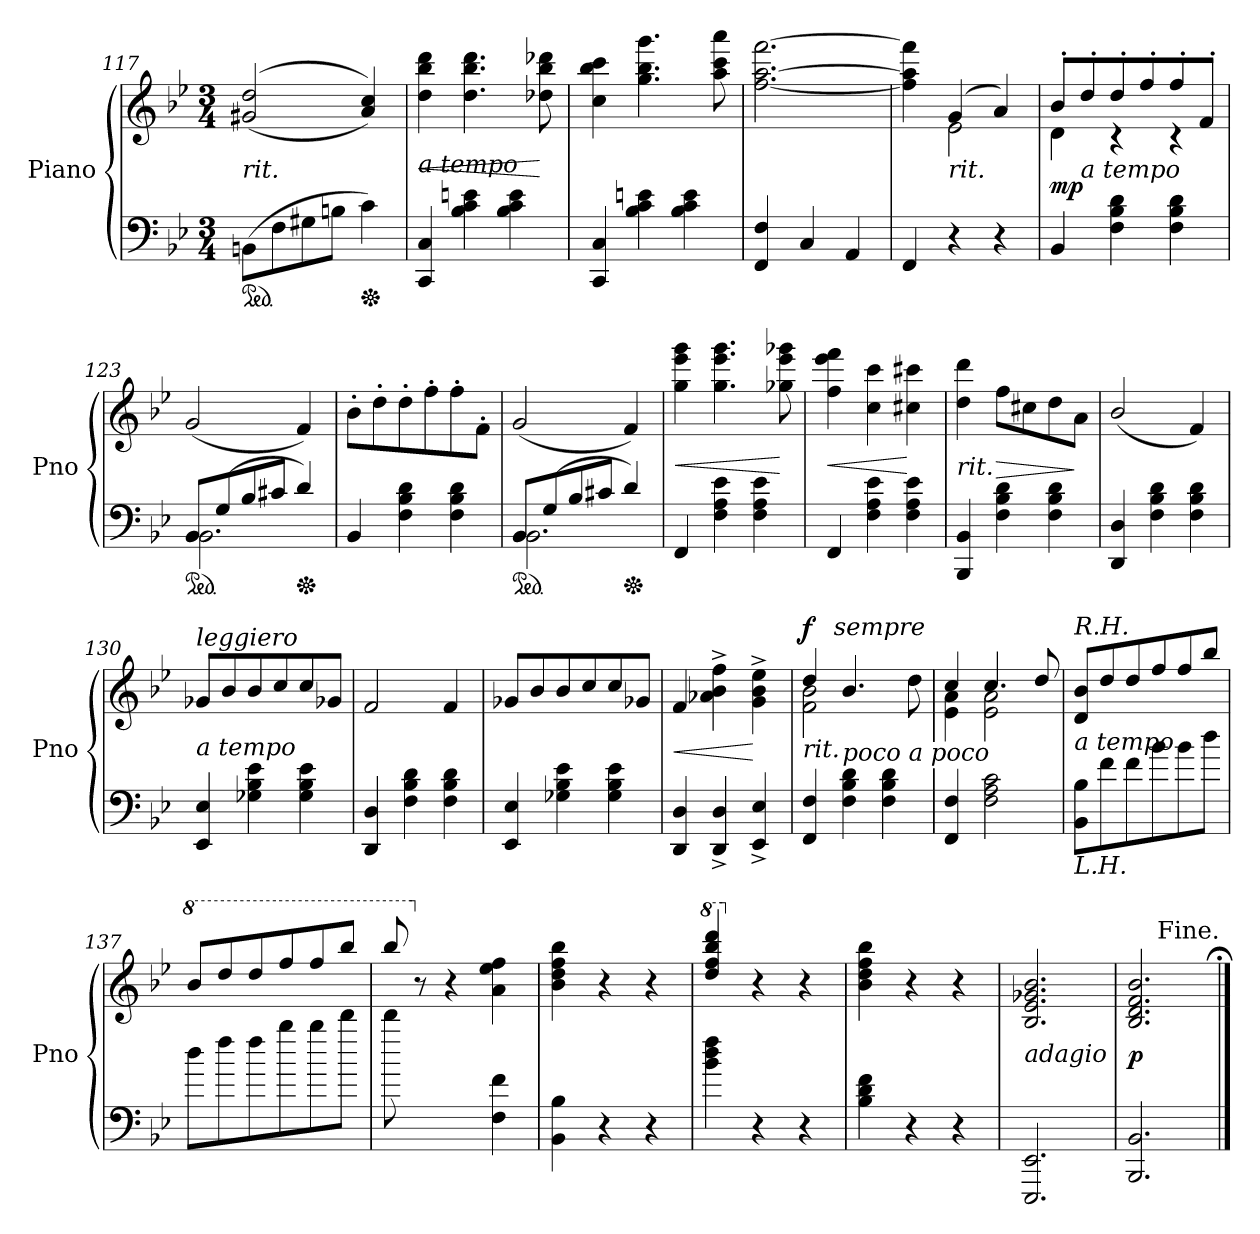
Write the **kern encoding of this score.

**kern	**kern	**dynam
*part1	*part1	*part1
*staff2	*staff1	*staff1/2
*I"Piano	*	*
*I'Pno	*	*
*clefF4	*clefG2	*
*k[b-e-]	*k[b-e-]	*
*M3/4	*M3/4	*
=117	=117	=117
!	!LO:TX:c:i:t=rit.	!
*ped	*	*
(8BBnL	(<(>2g#X/ 2dd/	.
8F	.	.
8G#X	.	.
8BnJ	.	.
*Xped	*	*
4c)	4a/ 4cc/))	.
=118	=118	=118
!	!LO:TX:c:i:t=a tempo	!
4CC 4C	4dd 4bb- 4ddd	<
4B- 4c 4en	4.dd 4.bb- 4.ddd	.
4B- 4c 4e	.	.
.	8dd-X 8bb- 8ddd-X	[
=119	=119	=119
4CC 4C	4cc 4bb- 4ccc	.
4B- 4c 4en	4.gg 4.bb- 4.ggg	.
4B- 4c 4e	.	.
.	8aa 8ccc 8aaa	.
=120	=120	=120
4FF 4F	[2.ff [2.aa [2.fff	.
4C	.	.
4AA	.	.
=121	=121	=121
*	*^	*
4FF	4ryy	4ff] 4aa] 4fff]	.
!	!LO:TX:c:i:t=rit.	!	!
4r	(4g	2e-	.
4r	4a)	.	.
=122	=122	=122	=122
4BB-	8b-'<L	4d	mp
!	!LO:TX:c:i:t=a tempo	!	!
.	8dd'<	.	.
4F 4B- 4d	8dd'<	4rc	.
.	8ff'<	.	.
4F 4B- 4d	8ff'<	4rc	.
.	8f'<J	.	.
*	*v	*v	*
=123	=123	=123
*^	*	*
*ped	*	*	*
8BB-L	2.BB-	(2g	.
(<8G	.	.	.
8B-	.	.	.
8c#XJ	.	.	.
*Xped	*	*	*
4d)	.	4f)	.
*v	*v	*	*
=124	=124	=124
4BB-	8b-'L	.
.	8dd'	.
4F 4B- 4d	8dd'	.
.	8ff'	.
4F 4B- 4d	8ff'	.
.	8f'J	.
=125	=125	=125
*^	*	*
*ped	*	*	*
8BB-L	2.BB-	(2g	.
(<8G	.	.	.
8B-	.	.	.
8c#XJ	.	.	.
*Xped	*	*	*
4d)	.	4f)	.
*v	*v	*	*
=126	=126	=126
4FF	4gg 4eee- 4ggg	<
4F 4A 4e-	4.gg 4.eee- 4.ggg	.
4F 4A 4e-	.	.
.	8gg-X 8eee- 8ggg-X	[
=127	=127	=127
4FF	4ff 4eee- 4fff	<
4F 4A 4e-	4cc 4ccc	.
4F 4A 4e-	4cc#X 4ccc#X	[
=128	=128	=128
!	!LO:TX:c:i:t=rit.	!
4BBB- 4BB-	4dd 4ddd	.
4F 4B- 4d	8ffL	>
.	8cc#X	.
4F 4B- 4d	8dd	.
.	8aJ	]
=129	=129	=129
4DD 4D	(2b-/	.
4F 4B- 4d	.	.
4F 4B- 4d	4f)	.
=130	=130	=130
!	!LO:TX:c:i:t=a tempo	!
!	!LO:TX:a:i:t=leggiero	!
4EE- 4E-	8g-XL	.
.	8b-	.
4G-X 4B- 4e-	8b-	.
.	8cc	.
4G- 4B- 4e-	8cc	.
.	8g-XJ	.
=131	=131	=131
4DD 4D	2f	.
4F 4B- 4d	.	.
4F 4B- 4d	4f	.
=132	=132	=132
4EE- 4E-	8g-XL	.
.	8b-	.
4G-X 4B- 4e-	8b-	.
.	8cc	.
4G- 4B- 4e-	8cc	.
.	8g-XJ	.
=133	=133	=133
4DD 4D	4f	<
4DD^ 4D^	4a-X^ 4b-^ 4ff^	.
4EE-^ 4E-^	4g^ 4b-^ 4ee-^	[
=134	=134	=134
*	*^	*
!	!LO:TX:c:i:t=rit.	!	!
!	!	!	!LO:DY:a:t=%s sempre
4FF 4F	4dd	2f 2b-	f
!	!LO:TX:c:i:t=poco a poco	!	!
4F 4B- 4d	4.b-	.	.
4F 4B- 4d	.	4ryy	.
.	8dd	.	.
=135	=135	=135	=135
4FF 4F	4cc	4e- 4a	.
2F 2A 2c	4.cc	2e- 2a	.
.	8dd	.	.
*	*v	*v	*
=136	=136	=136
!	!LO:TX:c:i:t=a tempo	!
!	!LO:TX:a:i:t=R.H.	!
!LO:TX:b:i:t=L.H.	!	!
8BB- 8B-L	8d 8b-L	.
8f\	8dd/	.
8f\	8dd/	.
8b-\	8ff/	.
8b-\	8ff/	.
8dd\J	8bb-/J	.
=137	=137	=137
*	*8va	*
8dd\L	8bb-/L	.
8ff\	8ddd/	.
8ff\	8ddd/	.
8bb-\	8fff/	.
8bb-\	8fff/	.
8ddd\J	8bbb-/J	.
=138	=138	=138
8ddd\	8bbb-/	.
*	*X8va	*
8ryy	8r	.
4ryy	4r	.
4F 4f	4a 4ee- 4ff	.
=139	=139	=139
4BB- 4B-	4b- 4dd 4ff 4bb-	.
4r	4r	.
4r	4r	.
=140	=140	=140
*	*8va	*
4b-\ 4dd\ 4ff\	4ddd/ 4fff/ 4bbb-/ 4dddd/	.
*	*X8va	*
4r	4r	.
4r	4r	.
=141	=141	=141
4B- 4d 4f	4b- 4dd 4ff 4bb-	.
4r	4r	.
4r	4r	.
=142	=142	=142
!	!LO:TX:c:i:t=adagio	!
2.EEE- 2.EE-	2.B- 2.e- 2.g-X 2.b-	.
=143	=143	=143
2.BBB- 2.BB-	2.B- 2.d 2.f 2.b-	p
!	!LO:TX:a:t=Fine.	!
==	==;	==;
*-	*-	*-
